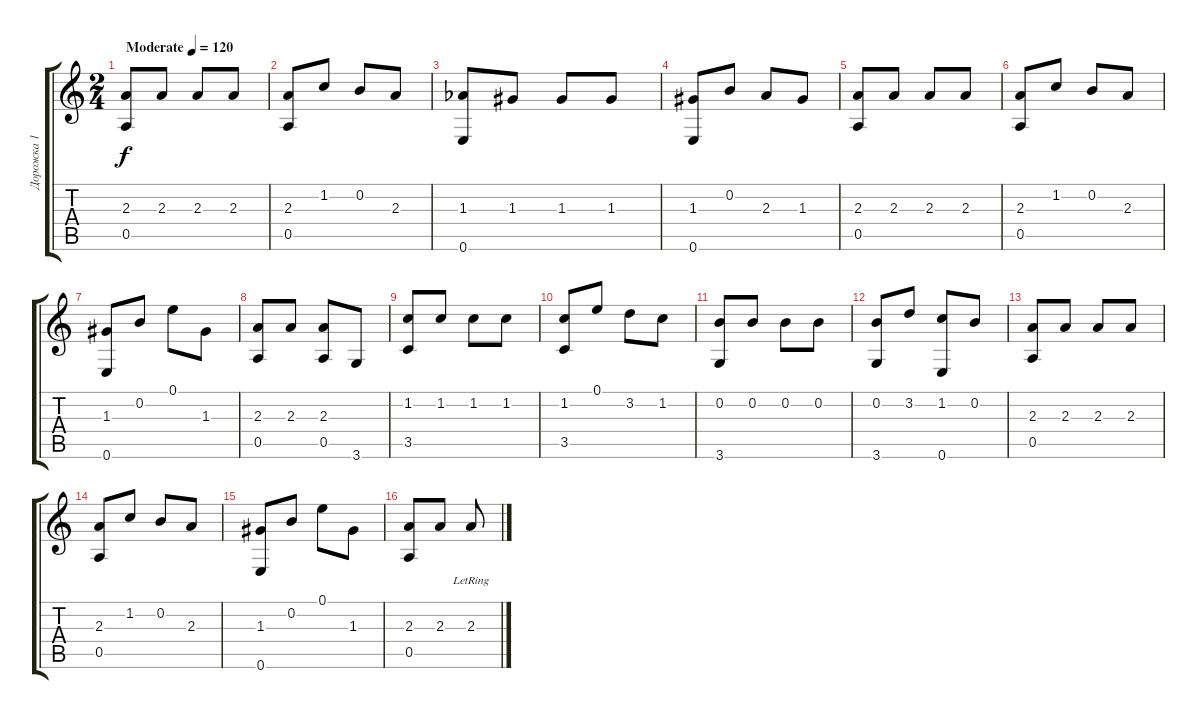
\track ("Дорожка 1" "Дорожка 1") {instrument acousticguitarsteel}
\staff {score tabs}
\tuning (E4 B3 G3 D3 A2 E2) {hide}
\ts (2 4)
\tempo (120 "Moderate")
\clef g2
\ks c
(2.3 0.5).8{dy f instrument acousticguitarsteel} 2.3.8 2.3.8 2.3.8 |
(2.3 0.5).8 1.2.8 0.2.8 2.3.8 |
(1.3{acc b} 0.6).8 1.3.8 1.3.8 1.3.8 |
(1.3 0.6).8 0.2.8 2.3.8 1.3.8 |
(2.3 0.5).8 2.3.8 2.3.8 2.3.8 |
(2.3 0.5).8 1.2.8 0.2.8 2.3.8 |
(1.3 0.6).8 0.2.8 0.1.8 1.3.8 |
(2.3 0.5).8 2.3.8 (2.3 0.5).8 3.6.8 |
(1.2 3.5).8 1.2.8 1.2.8 1.2.8 |
(1.2 3.5).8 0.1.8 3.2.8 1.2.8 |
(0.2 3.6).8 0.2.8 0.2.8 0.2.8 |
(0.2 3.6).8 3.2.8 (1.2 0.6).8 0.2.8 |
(2.3 0.5).8 2.3.8 2.3.8 2.3.8 |
(2.3 0.5).8 1.2.8 0.2.8 2.3.8 |
(1.3 0.6).8 0.2.8 0.1.8 1.3.8 |
(2.3 0.5).8 2.3.8 2.3{lr}.8
